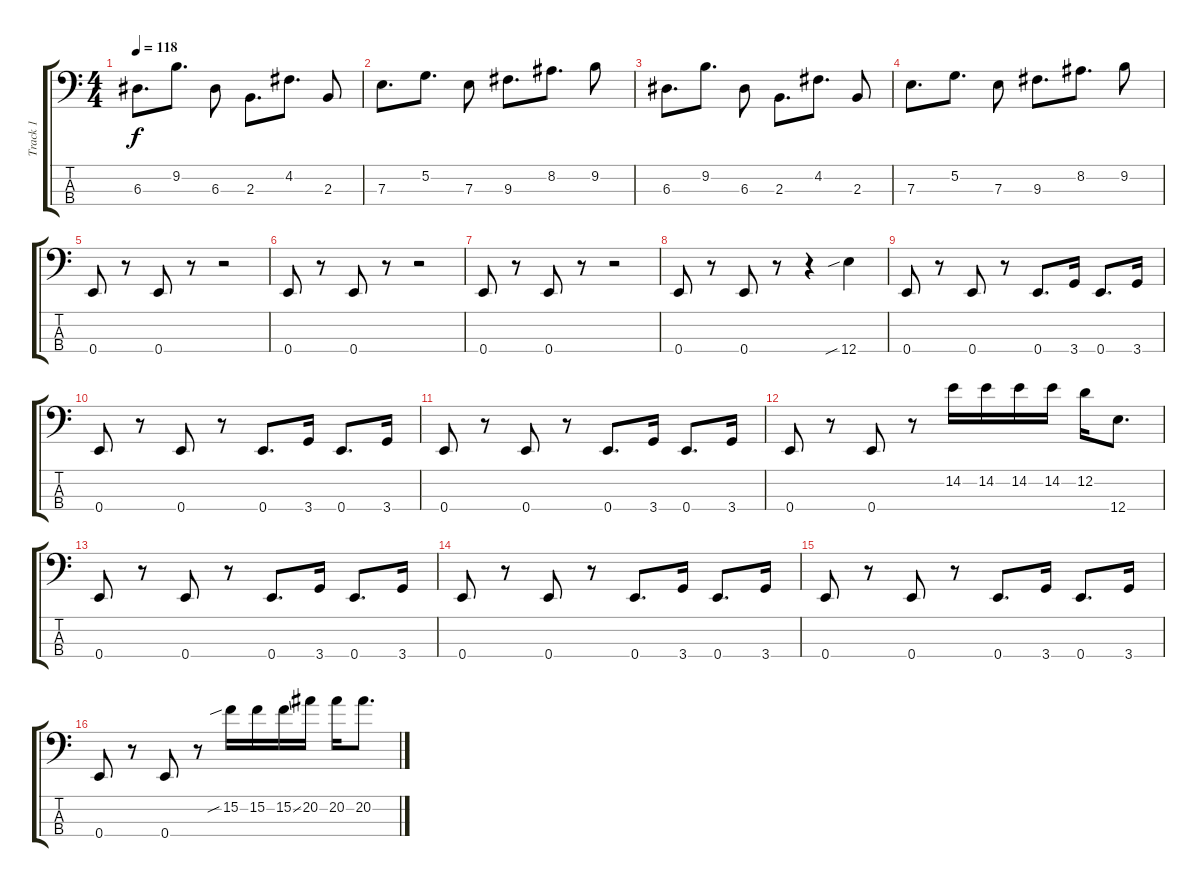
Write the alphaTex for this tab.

\track ("Track 1" "Track 1") {instrument electricbasspick}
\staff {score tabs}
\tuning (G2 D2 A1 E1) {hide}
\ts (4 4)
\tempo 118
\clef f4
\ks c
6.3.8{d dy f} 9.2.8{d} 6.3.8 2.3.8{d} 4.2.8{d} 2.3.8 |
7.3.8{d} 5.2.8{d} 7.3.8 9.3.8{d} 8.2.8{d} 9.2.8 |
6.3.8{d} 9.2.8{d} 6.3.8 2.3.8{d} 4.2.8{d} 2.3.8 |
7.3.8{d} 5.2.8{d} 7.3.8 9.3.8{d} 8.2.8{d} 9.2.8 |
0.4.8 r.8 0.4.8 r.8 r.2 |
0.4.8 r.8 0.4.8 r.8 r.2 |
0.4.8 r.8 0.4.8 r.8 r.2 |
0.4.8 r.8 0.4.8 r.8 r.4 12.4{sib}.4 |
0.4.8 r.8 0.4.8 r.8 0.4.8{d} 3.4.16 0.4.8{d} 3.4.16 |
0.4.8 r.8 0.4.8 r.8 0.4.8{d} 3.4.16 0.4.8{d} 3.4.16 |
0.4.8 r.8 0.4.8 r.8 0.4.8{d} 3.4.16 0.4.8{d} 3.4.16 |
0.4.8 r.8 0.4.8 r.8 14.2.16 14.2.16 14.2.16 14.2.16 12.2.16 12.4.8{d} |
0.4.8 r.8 0.4.8 r.8 0.4.8{d} 3.4.16 0.4.8{d} 3.4.16 |
0.4.8 r.8 0.4.8 r.8 0.4.8{d} 3.4.16 0.4.8{d} 3.4.16 |
0.4.8 r.8 0.4.8 r.8 0.4.8{d} 3.4.16 0.4.8{d} 3.4.16 |
0.4.8 r.8 0.4.8 r.8 15.2{sib}.16 15.2.16 15.2{ss}.16 20.2.16 20.2.16 20.2.8{d}
